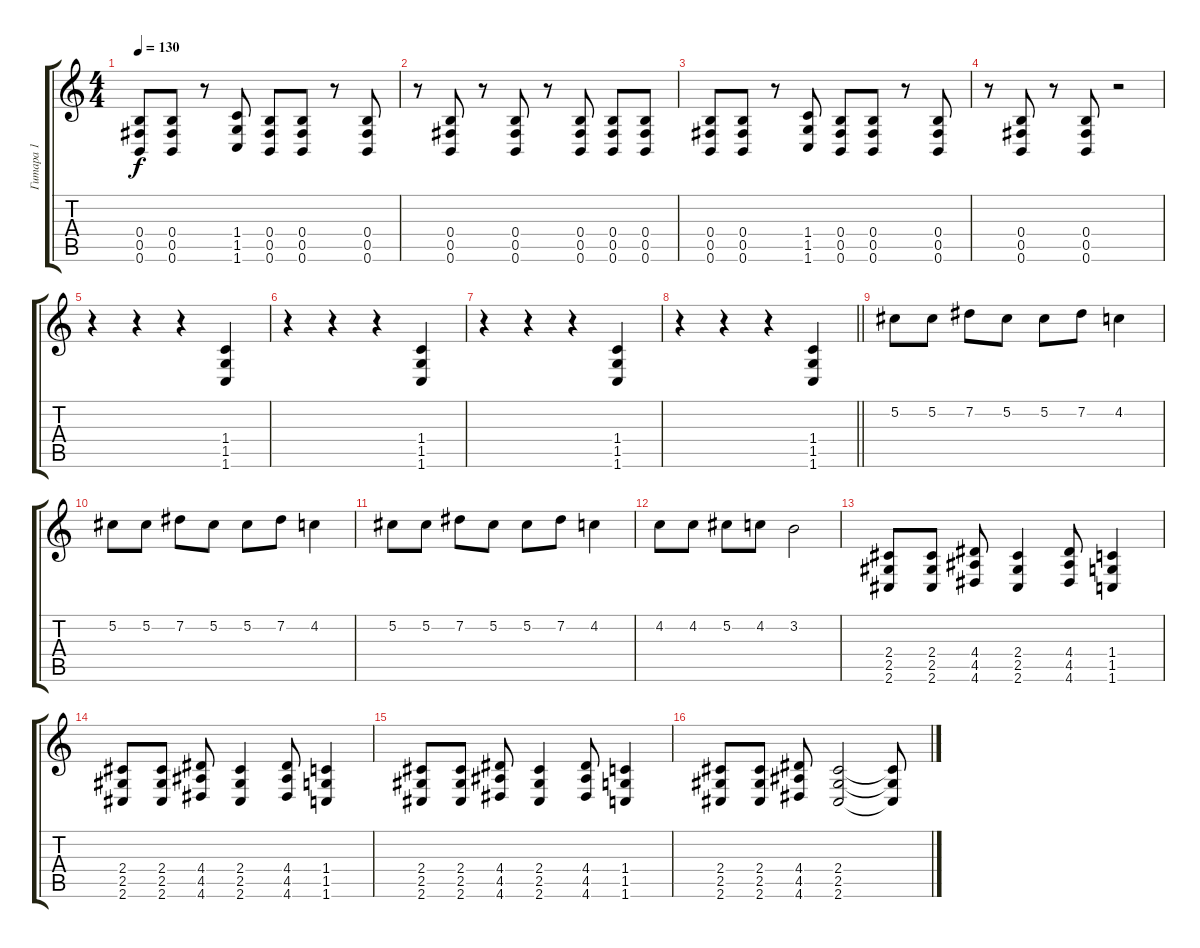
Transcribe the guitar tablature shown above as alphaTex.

\track ("Гитара 1" "Гитара 1") {instrument electricguitarclean}
\staff {score tabs}
\tuning (Db4 Ab3 E3 B2 Gb2 B1) {hide}
\ts (4 4)
\tempo 130
\clef g2
\ks c
(0.4 0.5 0.6).8{dy f} (0.4 0.5 0.6).8 r.8 (1.4 1.5 1.6).8 (0.4 0.5 0.6).8 (0.4 0.5 0.6).8 r.8 (0.4 0.5 0.6).8 |
r.8 (0.4 0.5 0.6).8 r.8 (0.4 0.5 0.6).8 r.8 (0.4 0.5 0.6).8 (0.4 0.5 0.6).8 (0.4 0.5 0.6).8 |
(0.4 0.5 0.6).8 (0.4 0.5 0.6).8 r.8 (1.4 1.5 1.6).8 (0.4 0.5 0.6).8 (0.4 0.5 0.6).8 r.8 (0.4 0.5 0.6).8 |
r.8 (0.4 0.5 0.6).8 r.8 (0.4 0.5 0.6).8 r.2 |
r.4 r.4 r.4 (1.4 1.5 1.6).4 |
r.4 r.4 r.4 (1.4 1.5 1.6).4 |
r.4 r.4 r.4 (1.4 1.5 1.6).4 |
\barLineRight lightlight
r.4 r.4 r.4 (1.4 1.5 1.6).4 |
5.2.8{balance 4} 5.2.8 7.2.8 5.2.8 5.2.8 7.2.8 4.2.4 |
5.2.8 5.2.8 7.2.8 5.2.8 5.2.8 7.2.8 4.2.4 |
5.2.8 5.2.8 7.2.8 5.2.8 5.2.8 7.2.8 4.2.4 |
4.2.8 4.2.8 5.2.8 4.2.8 3.2.2 |
(2.4 2.5 2.6).8{balance 8} (2.4 2.5 2.6).8 (4.4 4.5 4.6).8 (2.4 2.5 2.6).4 (4.4 4.5 4.6).8 (1.4 1.5 1.6).4 |
(2.4 2.5 2.6).8 (2.4 2.5 2.6).8 (4.4 4.5 4.6).8 (2.4 2.5 2.6).4 (4.4 4.5 4.6).8 (1.4 1.5 1.6).4 |
(2.4 2.5 2.6).8 (2.4 2.5 2.6).8 (4.4 4.5 4.6).8 (2.4 2.5 2.6).4 (4.4 4.5 4.6).8 (1.4 1.5 1.6).4 |
(2.4 2.5 2.6).8 (2.4 2.5 2.6).8 (4.4 4.5 4.6).8 (2.4 2.5 2.6).2 (2.4{t} 2.5{t} 2.6{t}).8
